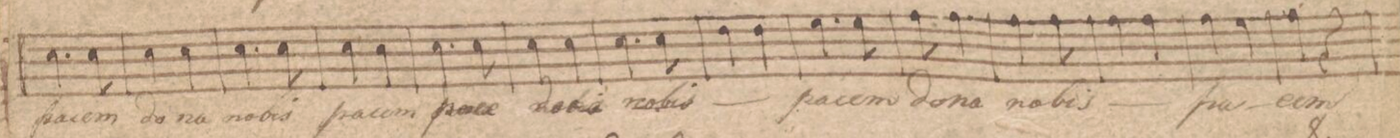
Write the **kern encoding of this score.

**kern	**text	**dynam
*I"Canto.	*	*
*clefC1	*	*
*k[f#c#]	*	*
*M2/4	*	*
4.a\	pa-	.
8a\	-cem	.
=133	=133	=133
4a\	do-	.
4a\	-na	.
=134	=134	=134
4.a\	no-	.
8a\	-bis	.
=135	=135	=135
4a\	pa-	.
4a\	-cem	.
=136	=136	=136
4.a\	pa-	.
8a\	-ce	.
=137	=137	=137
4a\	do-	.
4a\	-na	.
=138	=138	=138
4.a\	no-	.
8a\	-bis	.
=139	=139	=139
4b\	{no-	.
4b\	-bis}	.
=140	=140	=140
4.cc#\	pa-	.
8cc#\	-cem	.
=141	=141	=141
8dd\	do-	.
4.dd\	-na	.
=142	=142	=142
4.dd\	no-	.
8dd\	-bis	.
=143	=143	=143
4dd\	{no-	.
4dd\	-bis}	.
=144	=144	=144
4dd\	pa-	.
4cc#\	.	.
=145	=145	=145
4dd\	-cem	.
4r	.	.
=146	=146	=146
*-	*-	*-
